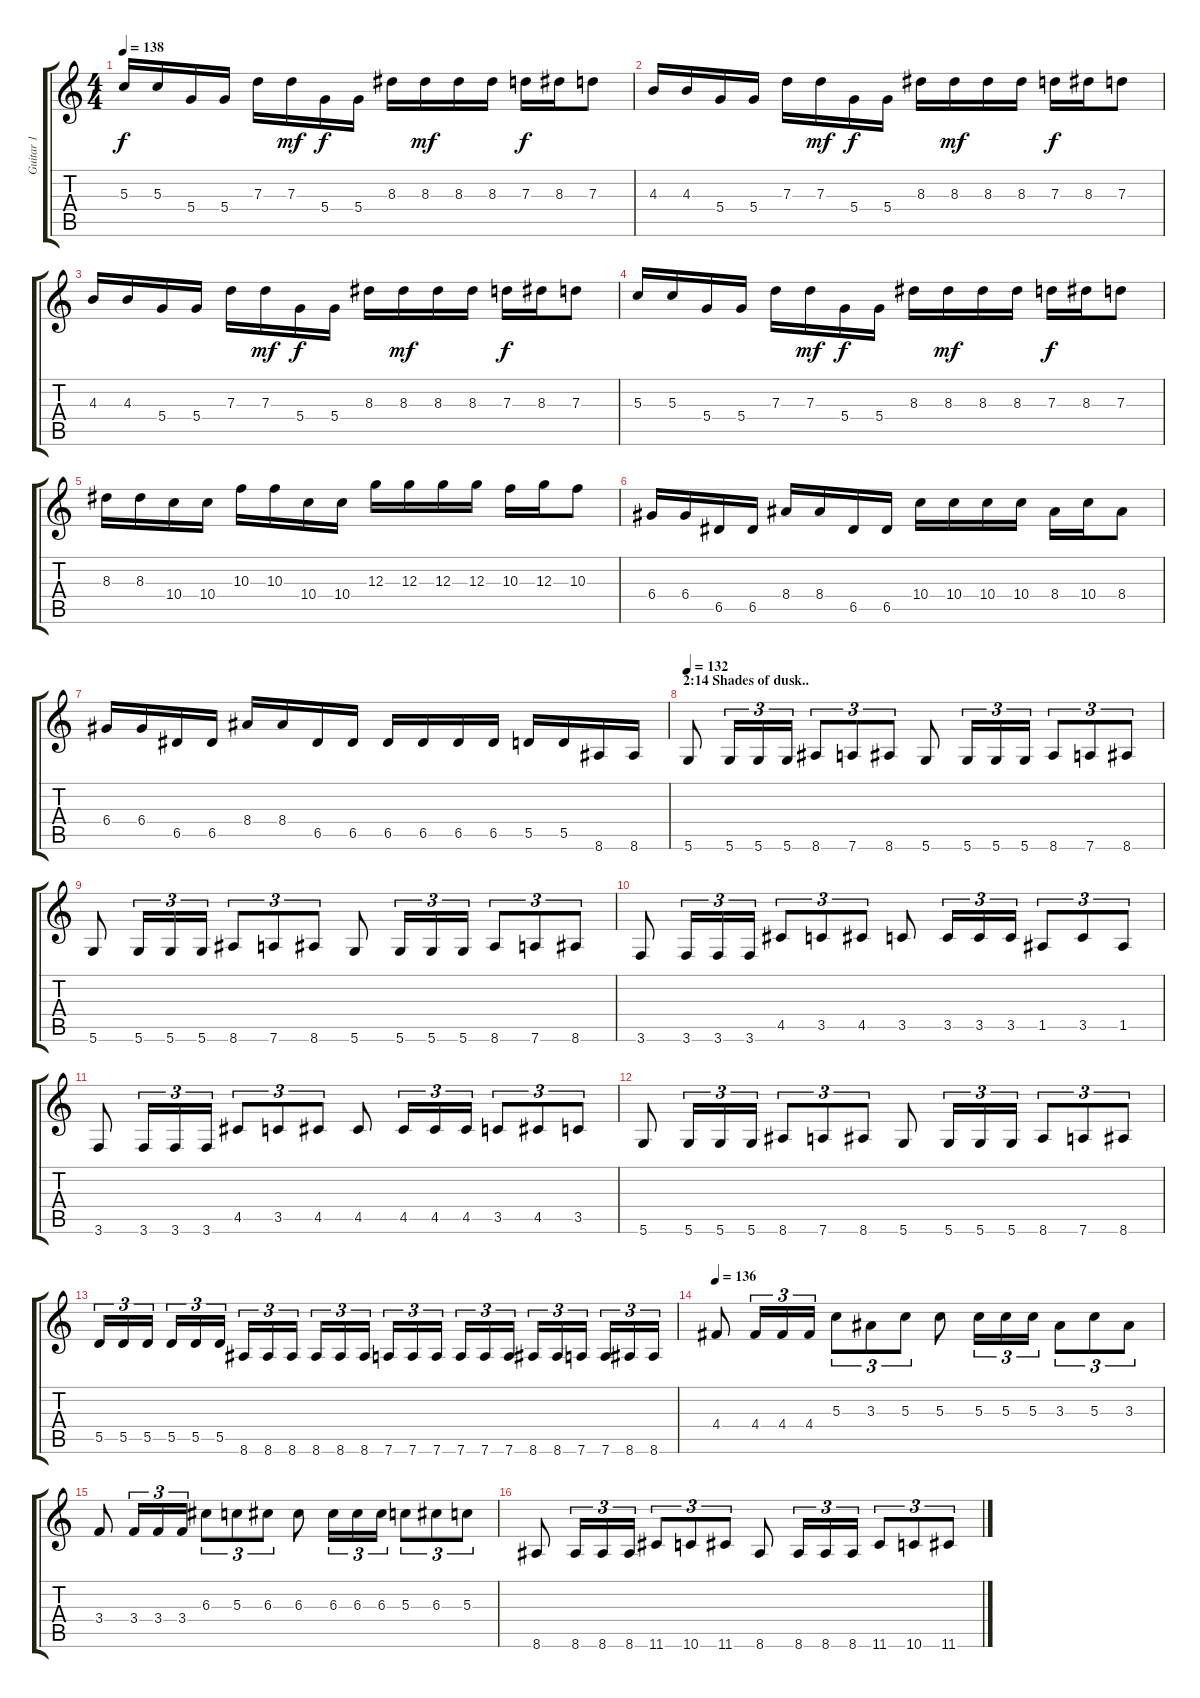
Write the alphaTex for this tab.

\track ("Guitar 1" "Guitar 1") {instrument distortionguitar}
\staff {score tabs}
\tuning (E4 B3 G3 D3 A2 D2) {hide}
\ts (4 4)
\tempo 138
\clef g2
\ks c
5.3.16{dy f} 5.3.16 5.4.16 5.4.16 7.3.16 7.3.16{dy mf} 5.4.16{dy f} 5.4.16 8.3.16 8.3.16{dy mf} 8.3.16 8.3.16 7.3.16{dy f} 8.3.16 7.3.8 |
4.3.16 4.3.16 5.4.16 5.4.16 7.3.16 7.3.16{dy mf} 5.4.16{dy f} 5.4.16 8.3.16 8.3.16{dy mf} 8.3.16 8.3.16 7.3.16{dy f} 8.3.16 7.3.8 |
4.3.16 4.3.16 5.4.16 5.4.16 7.3.16 7.3.16{dy mf} 5.4.16{dy f} 5.4.16 8.3.16 8.3.16{dy mf} 8.3.16 8.3.16 7.3.16{dy f} 8.3.16 7.3.8 |
5.3.16 5.3.16 5.4.16 5.4.16 7.3.16 7.3.16{dy mf} 5.4.16{dy f} 5.4.16 8.3.16 8.3.16{dy mf} 8.3.16 8.3.16 7.3.16{dy f} 8.3.16 7.3.8 |
8.3.16 8.3.16 10.4.16 10.4.16 10.3.16 10.3.16 10.4.16 10.4.16 12.3.16 12.3.16 12.3.16 12.3.16 10.3.16 12.3.16 10.3.8 |
6.4.16 6.4.16 6.5.16 6.5.16 8.4.16 8.4.16 6.5.16 6.5.16 10.4.16 10.4.16 10.4.16 10.4.16 8.4.16 10.4.16 8.4.8 |
6.4.16 6.4.16 6.5.16 6.5.16 8.4.16 8.4.16 6.5.16 6.5.16 6.5.16 6.5.16 6.5.16 6.5.16 5.5.16 5.5.16 8.6.16 8.6.16 |
\section ("" "2:14 Shades of dusk..")
\tempo 132
5.6.8 5.6.16{tu (3 2)} 5.6.16{tu (3 2)} 5.6.16{tu (3 2)} 8.6.8{tu (3 2)} 7.6.8{tu (3 2)} 8.6.8{tu (3 2)} 5.6.8 5.6.16{tu (3 2)} 5.6.16{tu (3 2)} 5.6.16{tu (3 2)} 8.6.8{tu (3 2)} 7.6.8{tu (3 2)} 8.6.8{tu (3 2)} |
5.6.8 5.6.16{tu (3 2)} 5.6.16{tu (3 2)} 5.6.16{tu (3 2)} 8.6.8{tu (3 2)} 7.6.8{tu (3 2)} 8.6.8{tu (3 2)} 5.6.8 5.6.16{tu (3 2)} 5.6.16{tu (3 2)} 5.6.16{tu (3 2)} 8.6.8{tu (3 2)} 7.6.8{tu (3 2)} 8.6.8{tu (3 2)} |
3.6.8 3.6.16{tu (3 2)} 3.6.16{tu (3 2)} 3.6.16{tu (3 2)} 4.5.8{tu (3 2)} 3.5.8{tu (3 2)} 4.5.8{tu (3 2)} 3.5.8 3.5.16{tu (3 2)} 3.5.16{tu (3 2)} 3.5.16{tu (3 2)} 1.5.8{tu (3 2)} 3.5.8{tu (3 2)} 1.5.8{tu (3 2)} |
3.6.8 3.6.16{tu (3 2)} 3.6.16{tu (3 2)} 3.6.16{tu (3 2)} 4.5.8{tu (3 2)} 3.5.8{tu (3 2)} 4.5.8{tu (3 2)} 4.5.8 4.5.16{tu (3 2)} 4.5.16{tu (3 2)} 4.5.16{tu (3 2)} 3.5.8{tu (3 2)} 4.5.8{tu (3 2)} 3.5.8{tu (3 2)} |
5.6.8 5.6.16{tu (3 2)} 5.6.16{tu (3 2)} 5.6.16{tu (3 2)} 8.6.8{tu (3 2)} 7.6.8{tu (3 2)} 8.6.8{tu (3 2)} 5.6.8 5.6.16{tu (3 2)} 5.6.16{tu (3 2)} 5.6.16{tu (3 2)} 8.6.8{tu (3 2)} 7.6.8{tu (3 2)} 8.6.8{tu (3 2)} |
5.5.16{tu (3 2)} 5.5.16{tu (3 2)} 5.5.16{tu (3 2)} 5.5.16{tu (3 2)} 5.5.16{tu (3 2)} 5.5.16{tu (3 2)} 8.6.16{tu (3 2)} 8.6.16{tu (3 2)} 8.6.16{tu (3 2)} 8.6.16{tu (3 2)} 8.6.16{tu (3 2)} 8.6.16{tu (3 2)} 7.6.16{tu (3 2)} 7.6.16{tu (3 2)} 7.6.16{tu (3 2)} 7.6.16{tu (3 2)} 7.6.16{tu (3 2)} 7.6.16{tu (3 2)} 8.6.16{tu (3 2)} 8.6.16{tu (3 2)} 7.6.16{tu (3 2)} 7.6.16{tu (3 2)} 8.6.16{tu (3 2)} 8.6.16{tu (3 2)} |
\tempo 136
4.4.8 4.4.16{tu (3 2)} 4.4.16{tu (3 2)} 4.4.16{tu (3 2)} 5.3.8{tu (3 2)} 3.3.8{tu (3 2)} 5.3.8{tu (3 2)} 5.3.8 5.3.16{tu (3 2)} 5.3.16{tu (3 2)} 5.3.16{tu (3 2)} 3.3.8{tu (3 2)} 5.3.8{tu (3 2)} 3.3.8{tu (3 2)} |
3.4.8 3.4.16{tu (3 2)} 3.4.16{tu (3 2)} 3.4.16{tu (3 2)} 6.3.8{tu (3 2)} 5.3.8{tu (3 2)} 6.3.8{tu (3 2)} 6.3.8 6.3.16{tu (3 2)} 6.3.16{tu (3 2)} 6.3.16{tu (3 2)} 5.3.8{tu (3 2)} 6.3.8{tu (3 2)} 5.3.8{tu (3 2)} |
8.6.8 8.6.16{tu (3 2)} 8.6.16{tu (3 2)} 8.6.16{tu (3 2)} 11.6.8{tu (3 2)} 10.6.8{tu (3 2)} 11.6.8{tu (3 2)} 8.6.8 8.6.16{tu (3 2)} 8.6.16{tu (3 2)} 8.6.16{tu (3 2)} 11.6.8{tu (3 2)} 10.6.8{tu (3 2)} 11.6.8{tu (3 2)}
